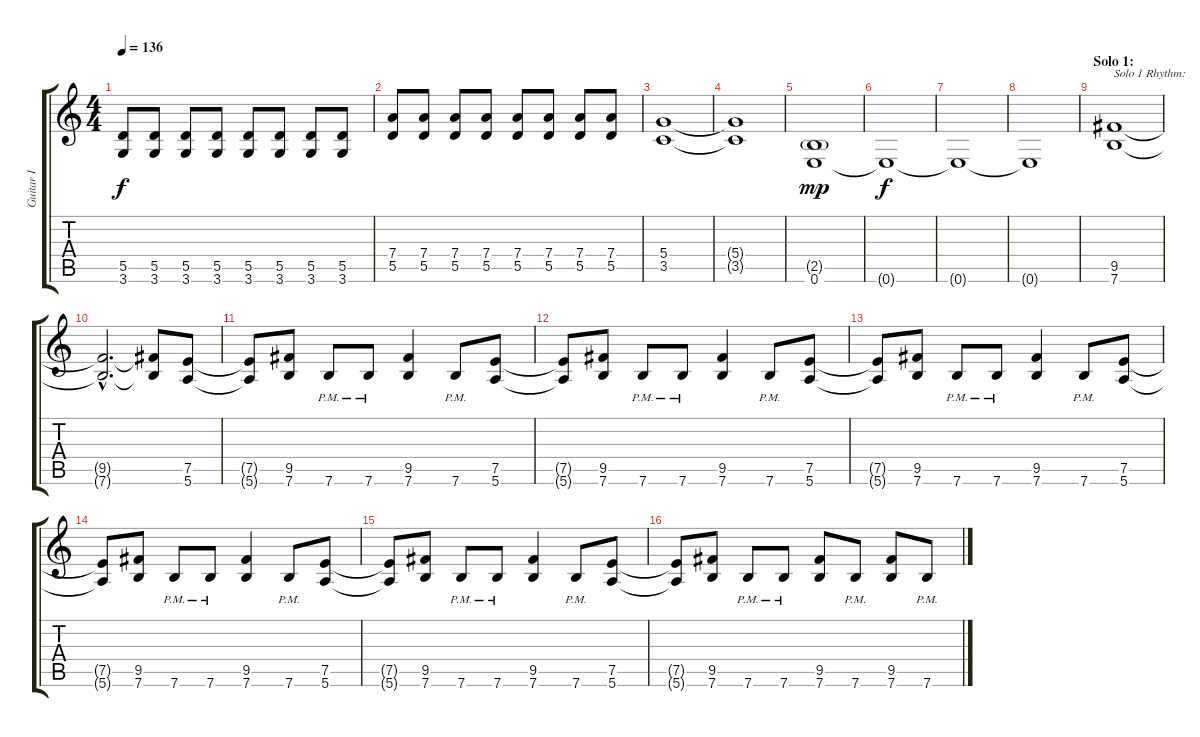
\track ("Guitar I" "Guitar I") {instrument distortionguitar}
\staff {score tabs}
\tuning (E4 B3 G3 D3 A2 E2) {hide}
\ts (4 4)
\tempo 136
\clef g2
\ks c
(5.5 3.6).8{dy f} (5.5 3.6).8 (5.5 3.6).8 (5.5 3.6).8 (5.5 3.6).8 (5.5 3.6).8 (5.5 3.6).8 (5.5 3.6).8 |
(7.4 5.5).8 (7.4 5.5).8 (7.4 5.5).8 (7.4 5.5).8 (7.4 5.5).8 (7.4 5.5).8 (7.4 5.5).8 (7.4 5.5).8 |
(5.4 3.5).1 |
(5.4{t} 3.5{t}).1 |
(2.5{g} 0.6).1{dy mp} |
0.6{t}.1{dy f} |
0.6{t}.1 |
0.6{t}.1 |
\section ("" "Solo 1:")
(9.5 7.6).1{txt "Solo 1 Rhythm:"} |
(9.5{hac t} 7.6{hac t}).2{d} (9.5{t} 7.6{t}).8 (7.5 5.6).8 |
(7.5{t} 5.6{t}).8 (9.5 7.6).8 7.6{pm}.8 7.6{pm}.8 (9.5 7.6).4 7.6{pm}.8 (7.5 5.6).8 |
(7.5{t} 5.6{t}).8 (9.5 7.6).8 7.6{pm}.8 7.6{pm}.8 (9.5 7.6).4 7.6{pm}.8 (7.5 5.6).8 |
(7.5{t} 5.6{t}).8 (9.5 7.6).8 7.6{pm}.8 7.6{pm}.8 (9.5 7.6).4 7.6{pm}.8 (7.5 5.6).8 |
(7.5{t} 5.6{t}).8 (9.5 7.6).8 7.6{pm}.8 7.6{pm}.8 (9.5 7.6).4 7.6{pm}.8 (7.5 5.6).8 |
(7.5{t} 5.6{t}).8 (9.5 7.6).8 7.6{pm}.8 7.6{pm}.8 (9.5 7.6).4 7.6{pm}.8 (7.5 5.6).8 |
(7.5{t} 5.6{t}).8 (9.5 7.6).8 7.6{pm}.8 7.6{pm}.8 (9.5 7.6).8 7.6{pm}.8 (9.5 7.6).8 7.6{pm}.8
